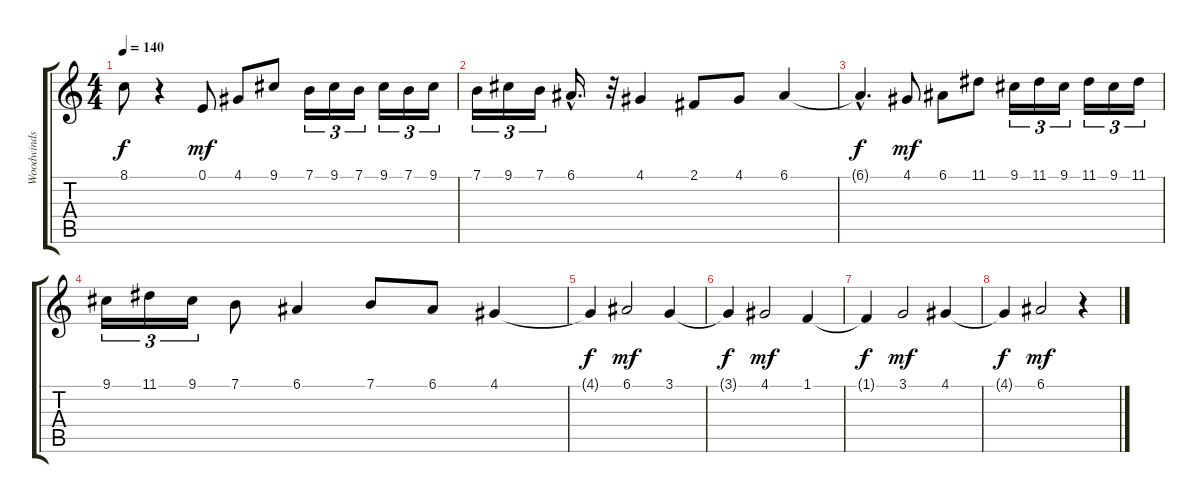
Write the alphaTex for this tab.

\track ("Woodwinds" "Woodwinds") {instrument clarinet}
\staff {score tabs}
\tuning (E4 B3 G3 D3 A2 E2) {hide}
\ts (4 4)
\tempo 140
\clef g2
\ks c
8.1{t}.8{dy f} r.4 0.1.8{dy mf} 4.1.8 9.1.8 7.1.16{tu (3 2)} 9.1.16{tu (3 2)} 7.1.16{tu (3 2)} 9.1.16{tu (3 2)} 7.1.16{tu (3 2)} 9.1.16{tu (3 2)} |
7.1.16{tu (3 2)} 9.1.16{tu (3 2)} 7.1.16{tu (3 2)} 6.1{hac}.16{d} r.32 4.1.4 2.1.8 4.1.8 6.1.4 |
6.1{hac t}.4{d dy f} 4.1.8{dy mf} 6.1.8 11.1.8 9.1.16{tu (3 2)} 11.1.16{tu (3 2)} 9.1.16{tu (3 2)} 11.1.16{tu (3 2)} 9.1.16{tu (3 2)} 11.1.16{tu (3 2)} |
9.1.16{tu (3 2)} 11.1.16{tu (3 2)} 9.1.16{tu (3 2)} 7.1.8 6.1.4 7.1.8 6.1.8 4.1.4 |
4.1{t}.4{dy f} 6.1.2{dy mf} 3.1.4 |
3.1{t}.4{dy f} 4.1.2{dy mf} 1.1.4 |
1.1{t}.4{dy f} 3.1.2{dy mf} 4.1.4 |
4.1{t}.4{dy f} 6.1.2{dy mf} r.4
